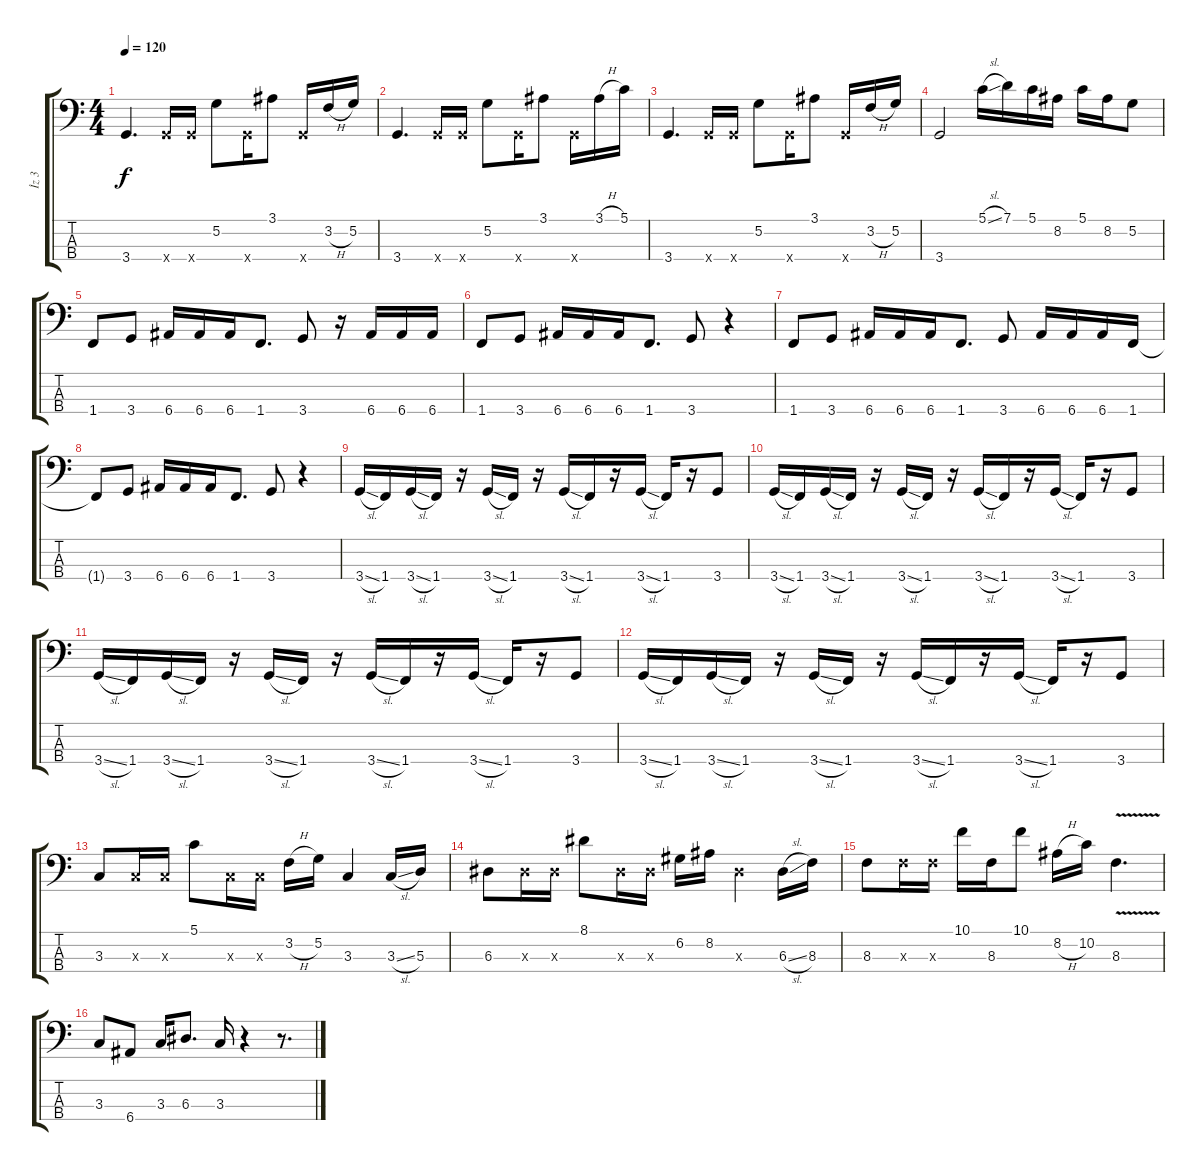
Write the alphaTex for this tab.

\track ("İz 3" "İz 3") {instrument slapbass1}
\staff {score tabs}
\tuning (G2 D2 A1 E1) {hide}
\ts (4 4)
\tempo 120
\clef f4
\ks c
3.4.4{d dy f instrument slapbass1} 3.4{x}.16 3.4{x}.16 5.2.8 3.4{x}.16 3.1.8 3.4{x}.16 3.2{h}.16 5.2.16 |
3.4.4{d} 3.4{x}.16 3.4{x}.16 5.2.8 3.4{x}.16 3.1.8 3.4{x}.16 3.1{h}.16 5.1.16 |
3.4.4{d} 3.4{x}.16 3.4{x}.16 5.2.8 3.4{x}.16 3.1.8 3.4{x}.16 3.2{h}.16 5.2.16 |
3.4.2 5.1{sl}.16{instrument electricbassfinger} 7.1.16 5.1.16 8.2.16 5.1.16 8.2.16 5.2.8 |
1.4.8{instrument electricbassfinger} 3.4.8 6.4.16 6.4.16 6.4.16 1.4.8{d} 3.4.8 r.16 6.4.16 6.4.16 6.4.16 |
1.4.8 3.4.8 6.4.16 6.4.16 6.4.16 1.4.8{d} 3.4.8 r.4 |
1.4.8 3.4.8 6.4.16 6.4.16 6.4.16 1.4.8{d} 3.4.8 6.4.16 6.4.16 6.4.16 1.4.16 |
1.4{t}.8 3.4.8 6.4.16 6.4.16 6.4.16 1.4.8{d} 3.4.8 r.4 |
3.4{sl}.16 1.4.16 3.4{sl}.16 1.4.16 r.16 3.4{sl}.16 1.4.16 r.16 3.4{sl}.16 1.4.16 r.16 3.4{sl}.16 1.4.16 r.16 3.4.8 |
3.4{sl}.16 1.4.16 3.4{sl}.16 1.4.16 r.16 3.4{sl}.16 1.4.16 r.16 3.4{sl}.16 1.4.16 r.16 3.4{sl}.16 1.4.16 r.16 3.4.8 |
3.4{sl}.16 1.4.16 3.4{sl}.16 1.4.16 r.16 3.4{sl}.16 1.4.16 r.16 3.4{sl}.16 1.4.16 r.16 3.4{sl}.16 1.4.16 r.16 3.4.8 |
3.4{sl}.16 1.4.16 3.4{sl}.16 1.4.16 r.16 3.4{sl}.16 1.4.16 r.16 3.4{sl}.16 1.4.16 r.16 3.4{sl}.16 1.4.16 r.16 3.4.8 |
3.3.8{instrument slapbass1} 3.3{x}.16 3.3{x}.16 5.1.8 3.3{x}.16 3.3{x}.16 3.2{h}.16 5.2.16 3.3.4 3.3{sl}.16 5.3.16 |
6.3.8 6.3{x}.16 6.3{x}.16 8.1.8 6.3{x}.16 6.3{x}.16 6.2.16 8.2.16 6.3{x}.4 6.3{sl}.16 8.3.16 |
8.3.8 8.3{x}.16 8.3{x}.16 10.1.16 8.3.16 10.1.8 8.2{h}.16 10.2.16 8.3{v}.4{d} |
3.3.8 6.4.8 3.3.16 6.3.8{d} 3.3.16 r.4 r.8{d}
